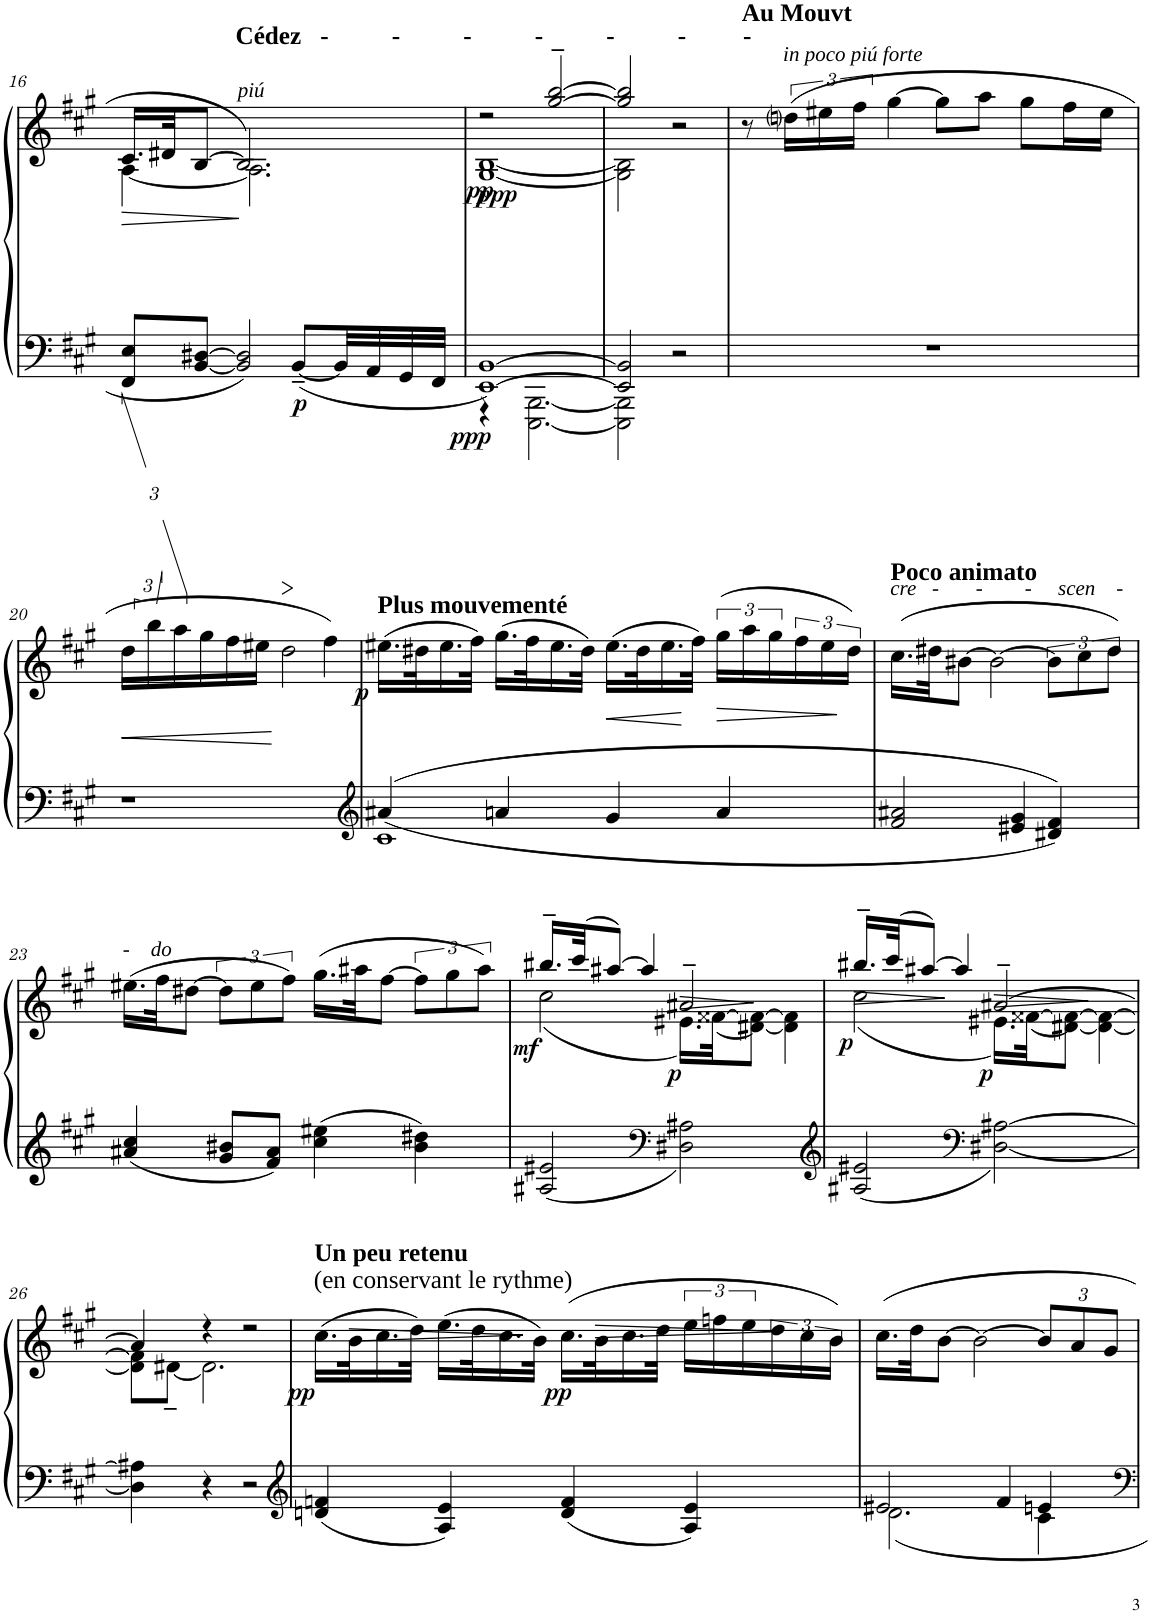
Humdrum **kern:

**kern	**kern	**dynam
*part1	*part1	*part1
*staff2	*staff1	*staff1/2
*I"Piano	*	*
*I'Pno	*	*
!!LO:PB:g=z
*clefF4	*clefG2	*
*k[f#c#g#]	*k[f#c#g#]	*
*M4/4	*M4/4	*
=16	=16	=16
*	*^	*
8FF#/ 8E/L	16.c#/LL	[4A\	.
.	32d#X/JK	.	.
[8BB/ [>8D#X/J	[8B/J	.	.
!	!LO:TX:a:i:t=piú	!	!
!	!LO:TX:a:B:t=Cédez   -          -          -          -          -          -         -	!	!
2BB/] 2D#/]	2.B/]	2.A\]	.
!	!	!	!LO:DY:b=2
[8BB~/L	.	.	p
32BB/LL]	.	.	.
32AA/	.	.	.
32GG#/	.	.	.
32FF#/JJJ	.	.	.
=17	=17	=17	=17
*^	*	*	*
!	!	!	!	!LO:DY:b=2
!	!	!	!	!LO:DY:n=1:b
[1EE [1BB	4r	2r	[1G# [1B	ppp pp
.	[2.EEE\ [2.BBB\	.	.	.
!	!	!	!	!LO:DY:n=2:b
.	.	[2gg#/~ [2bb/~	.	ppp
=18	=18	=18	=18	=18
2EE/] 2BB/]	2EEE\] 2BBB\]	2gg#/] 2bb/]	2G#\] 2B\]	.
2r	2ryy	2r	2ryy	.
=19	=19	=19	=19	=19
!	!	!LO:TX:a:B:t=Au Mouvt	!	!
*v	*v	*	*	*
*	*v	*v	*
1r	8r	.
!	!LO:TX:a:i:t=in poco piú forte	!
.	(>24ddni\LL	.
.	24ee#X\	.
.	24ff#\JJ	.
.	[4gg#\	.
.	8gg#\L]	.
.	8aa\J	.
.	8gg#\L	.
.	16ff#\L	.
.	16ee#\JJ	.
!!LO:LB:g=z
=20	=20	=20
!	!	!LO:HP:b
1r	24dd\LL	<
.	24bb\	.
.	24aa\	.
.	24gg#\	.
.	24ff#\	.
.	24ee#X\JJ	.
!	!	!LO:HP:n=1:b
.	2dd\	[ >
.	4ff#\)	.
.	.	]
=21	=21	=21
*clefG2	*	*
*^	*	*
!	!	!LO:TX:a:B:t=Plus mouvementé	!
!	!	!	!LO:DY:b
4a#X/	1c#	(>16.ee#X\LL	p
.	.	32dd#X\K	.
.	.	16.ee#\	.
.	.	32ff#\JJk)	.
4an/	.	(>16.gg#\LL	.
.	.	32ff#\K	.
.	.	16.ee#\	.
.	.	32dd#\JJk)	.
!	!	!	!LO:HP:b
4g#/	.	(>16.ee#\LL	<
.	.	32dd#\K	.
.	.	16.ee#\	.
.	.	32ff#\JJk)	[
!	!	!	!LO:HP:b
4a/	.	(>24gg#\LL	>
.	.	24aa\	.
.	.	24gg#\	.
.	.	24ff#\	.
.	.	24ee#\	.
.	.	24dd#\JJ)	]
*v	*v	*	*
=22	=22	=22
!	!LO:TX:a:i:t=cre   -       -        -     scen    -	!
!	!LO:TX:a:B:t=Poco animato	!
2f#/ 2a#X/	(>16.cc#\LL	.
.	32dd#X\JK	.
.	[8b#X\J	.
.	2b#\_	.
4e#X/ 4g#/	.	.
4d#X/ 4f#/	12b#\L]	.
.	12cc#\	.
.	12dd#\J)	.
!!LO:LB:g=z
=23	=23	=23
!	!LO:TX:a:i:t=-    do	!
4a#X/ 4cc#/	(>16.ee#X\LL	.
.	32ff#\JK	.
.	[8dd#X\J	.
8g#/ 8b#X/L	12dd#\L]	.
.	12ee#\	.
8f#/ 8a#/J	.	.
.	12ff#\J)	.
4cc#\ 4ee#X\	(>16.gg#\LL	.
.	32aa#X\JK	.
.	[8ff#\J	.
4b#\ 4dd#X\	12ff#\L]	.
.	12gg#\	.
.	12aa#\J)	.
=24	=24	=24
*	*^	*
!	!	!	!LO:DY:b
2A#X/ 2e#X/	16.bb#X~/LL	(2cc#\	mf
.	(>32ccc#/JK	.	.
.	[8aa#X/J)	.	.
.	4aa#/]	.	.
*clefF4	*	*	*
!	!	!	!LO:HP:b
!	!	!	!LO:DY:n=1:b
2D#X\ 2A#X\	2a#X~/	16.e#X\LL)	> p
.	.	([>32f##X\JK	.
.	.	[8d#X\ 8f##\_J)	.
.	.	4d#\] 4f##\]	]
=25	=25	=25	=25
*clefG2	*	*	*
!	!	!	!LO:HP:b
!	!	!	!LO:DY:n=1:b
2A#X/ 2e#X/	16.bb#X~/LL	(2cc#\	> p
.	(>32ccc#/JK	.	.
.	[8aa#X/J)	.	.
.	4aa#/]	.	]
*clefF4	*	*	*
!	!	!	!LO:HP:b
!	!	!	!LO:DY:n=2:b
[<2D#X\ [2A#X\	[2a#X~/	16.e#X\LL)	> p
.	.	([>32f##X\JK	.
.	.	[8d#X\ 8f##\_J)	.
.	.	4d#\_ 4f##\_	]
!!LO:LB:g=z	!!
=26	=26	=26	=26
4D#\] 4A#X\]	4a#/]	8d#\] 8f##\]L	.
.	.	[8d#X~\J	.
4r	4r	2.d#\]	.
2r	2r	.	.
*	*v	*v	*
=27	=27	=27
*clefG2	*	*
!	!LO:TX:a:B:t=Un peu retenu	!
!	!LO:TX:a:t=(en conservant le rythme)	!
!	!	!LO:DY:b
4dn/ 4fn/	(>16.cc#\LL	pp
!	!	!LO:HP:b
.	32b\K	>
.	16.cc#\	.
.	32dd\JJk)	.
4A/ 4e/	(>16.ee\LL	.
.	32dd\K	.
.	16.cc#\	.
.	32b\JJk)	]
!	!	!LO:DY:b
4d/ 4f/	(>16.cc#\LL	pp
!	!	!LO:HP:b
.	32b\K	>
.	16.cc#\	.
.	32dd\JJk	.
4A/ 4e/	24ee\LL	.
.	24ffn\	.
.	24ee\	.
.	24dd\	.
.	24cc#\	]
.	24b\JJ)	.
=28	=28	=28
*^	*	*
2e#X/	2.d\	16.cc#\LL	.
.	.	32dd\JK	.
.	.	[8b\J	.
.	.	2b\_	.
4f#/	.	.	.
*	*	*Xbrackettup	*
4en/	4c#\	12b/L]	.
.	.	12a/	.
.	.	12g#/J	.
*v	*v	*	*
=	=	=
*-	*-	*-
